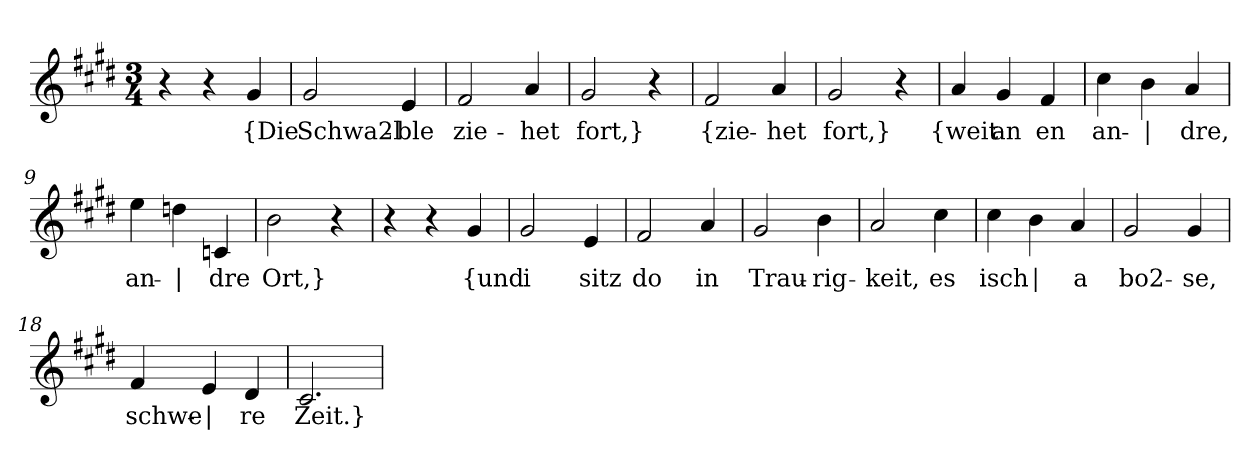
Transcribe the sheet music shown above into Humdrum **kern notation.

**kern	**text
*part1	*part1
*staff1	*staff1
*clefG2	*
*k[f#c#g#d#]	*
*M3/4	*
=1	=1
4r	.
4r	.
!	!LO:LY:b
4g#/	{Die
=2	=2
!	!LO:LY:b
2g#/	Schwa2l-
!	!LO:LY:b
4e/	-ble
=3	=3
!	!LO:LY:b
2f#/	zie-
!	!LO:LY:b
4a/	-het
=4	=4
!	!LO:LY:b
2g#/	fort,}
4r	.
=5	=5
!	!LO:LY:b
2f#/	{zie-
!	!LO:LY:b
4a/	-het
=6	=6
!	!LO:LY:b
2g#/	fort,}
4r	.
=7	=7
!	!LO:LY:b
4a/	{weit
!	!LO:LY:b
4g#/	an
!	!LO:LY:b
4f#/	en
=8	=8
!	!LO:LY:b
4cc#\	an-
!	!LO:LY:b
4b\	|
!	!LO:LY:b
4a/	-dre,
=9	=9
!	!LO:LY:b
4ee\	an-
!	!LO:LY:b
4ddn\	|
!	!LO:LY:b
4cn/	-dre
!!LO:LB:g=z
=10	=10
!	!LO:LY:b
2b\	Ort,}
4r	.
=11	=11
4r	.
4r	.
!	!LO:LY:b
4g#/	{und
=12	=12
!	!LO:LY:b
2g#/	i
!	!LO:LY:b
4e/	sitz
=13	=13
!	!LO:LY:b
2f#/	do
!	!LO:LY:b
4a/	in
=14	=14
!	!LO:LY:b
2g#/	Trau-
!	!LO:LY:b
4b\	-rig-
=15	=15
!	!LO:LY:b
2a/	-keit,
!	!LO:LY:b
4cc#\	es
=16	=16
!	!LO:LY:b
4cc#\	isch
!	!LO:LY:b
4b\	|
!	!LO:LY:b
4a/	a
=17	=17
!	!LO:LY:b
2g#/	bo2-
!	!LO:LY:b
4g#/	-se,
=18	=18
!	!LO:LY:b
4f#/	schwe-
!	!LO:LY:b
4e/	|
!	!LO:LY:b
4d#/	-re
=19	=19
!	!LO:LY:b
2.c#/	Zeit.}
=	=
*-	*-
